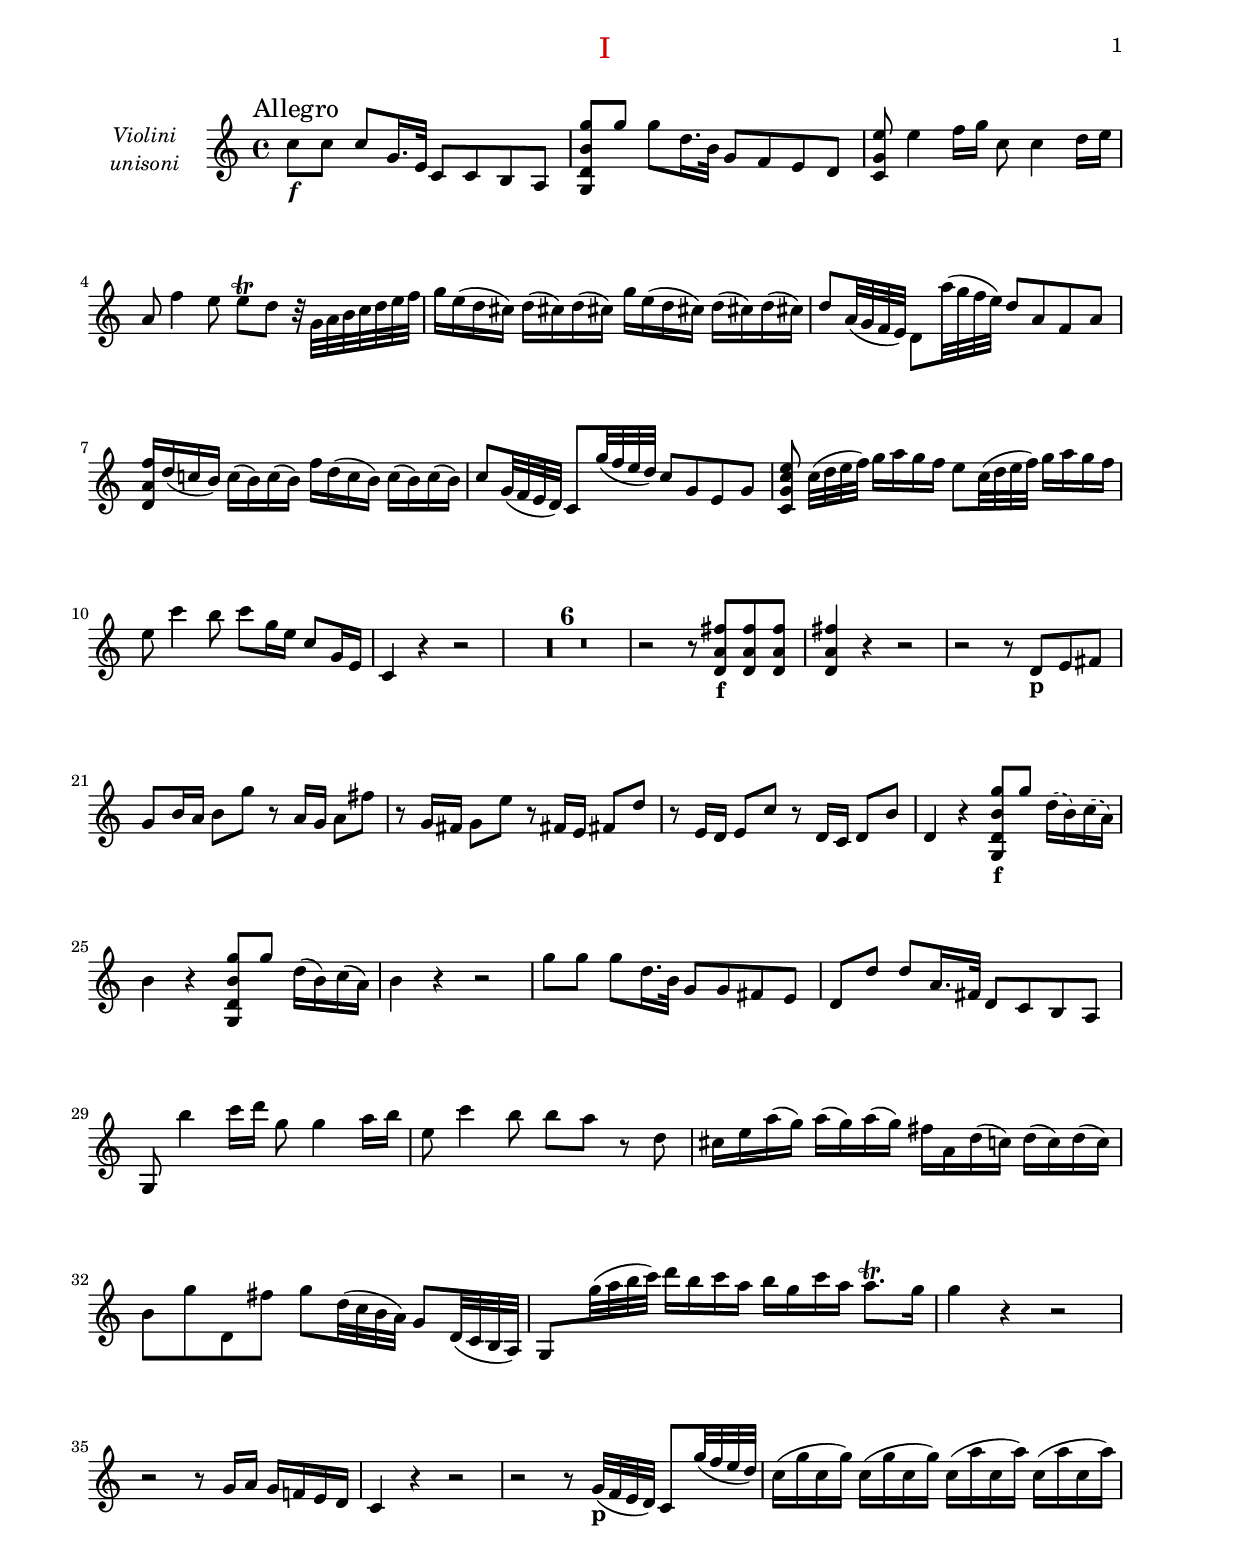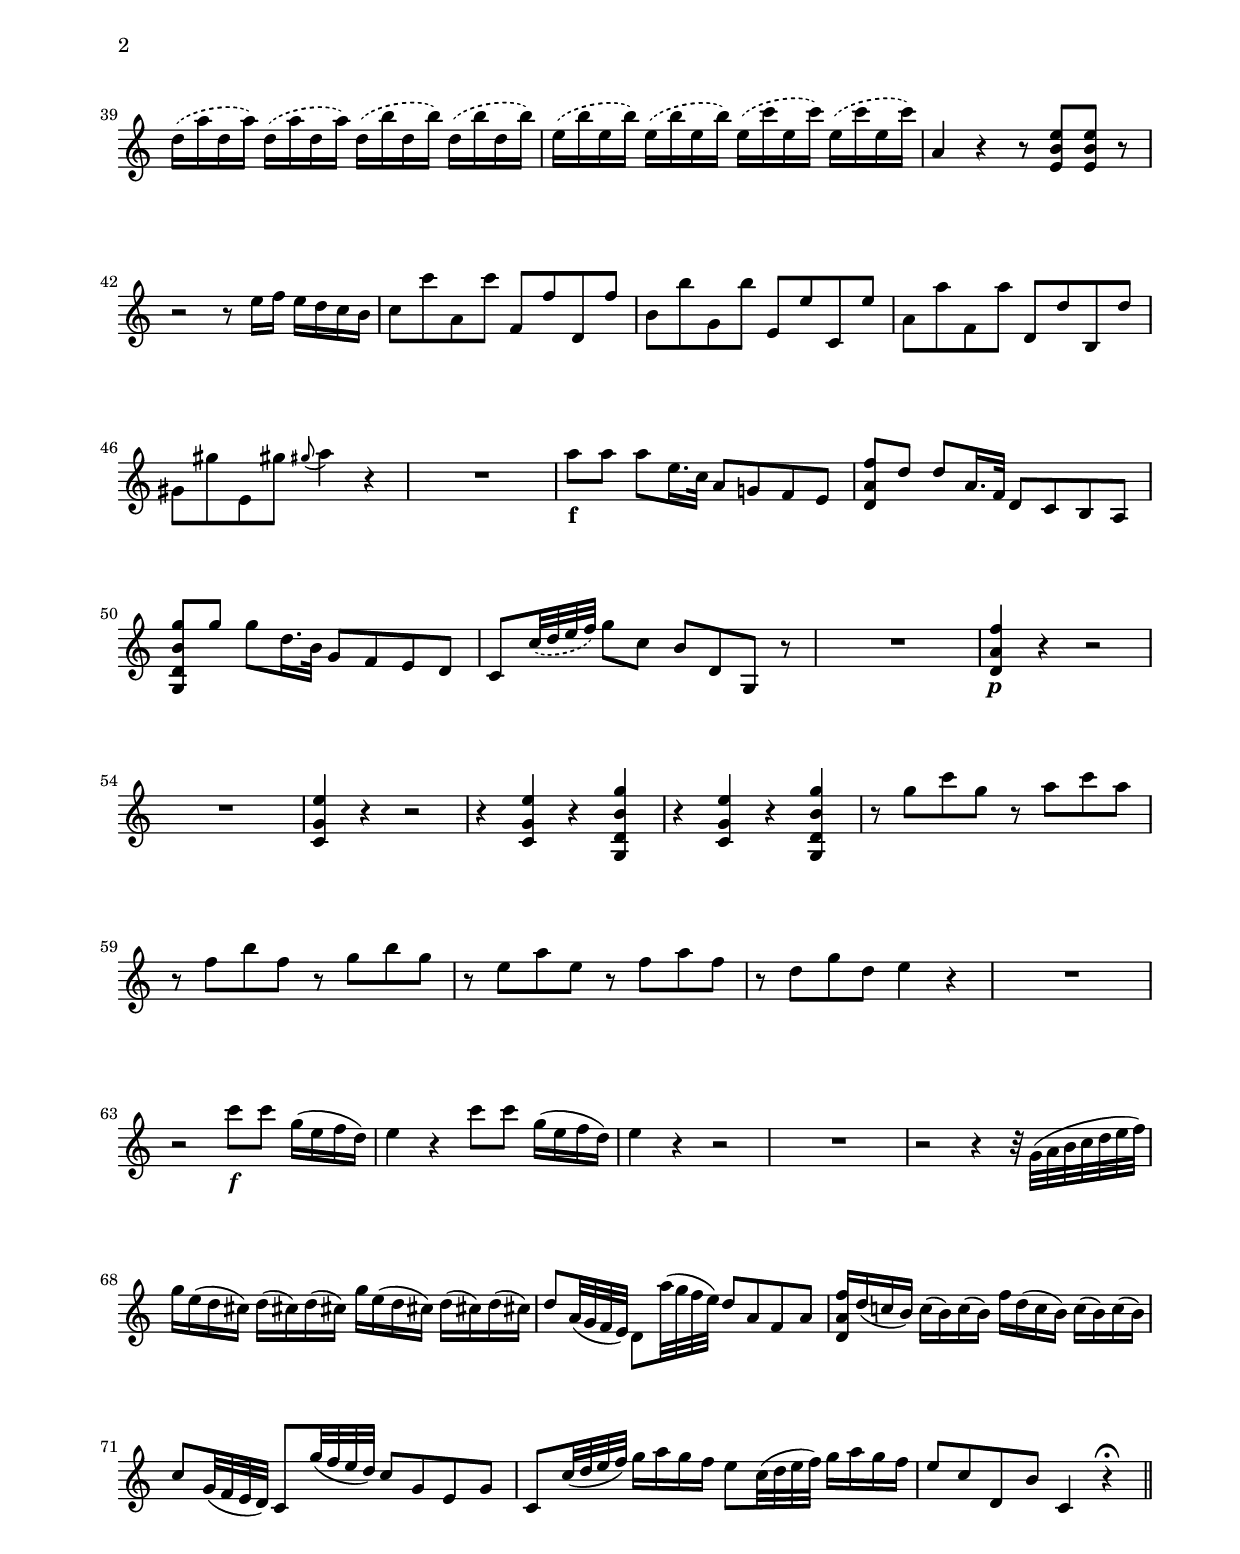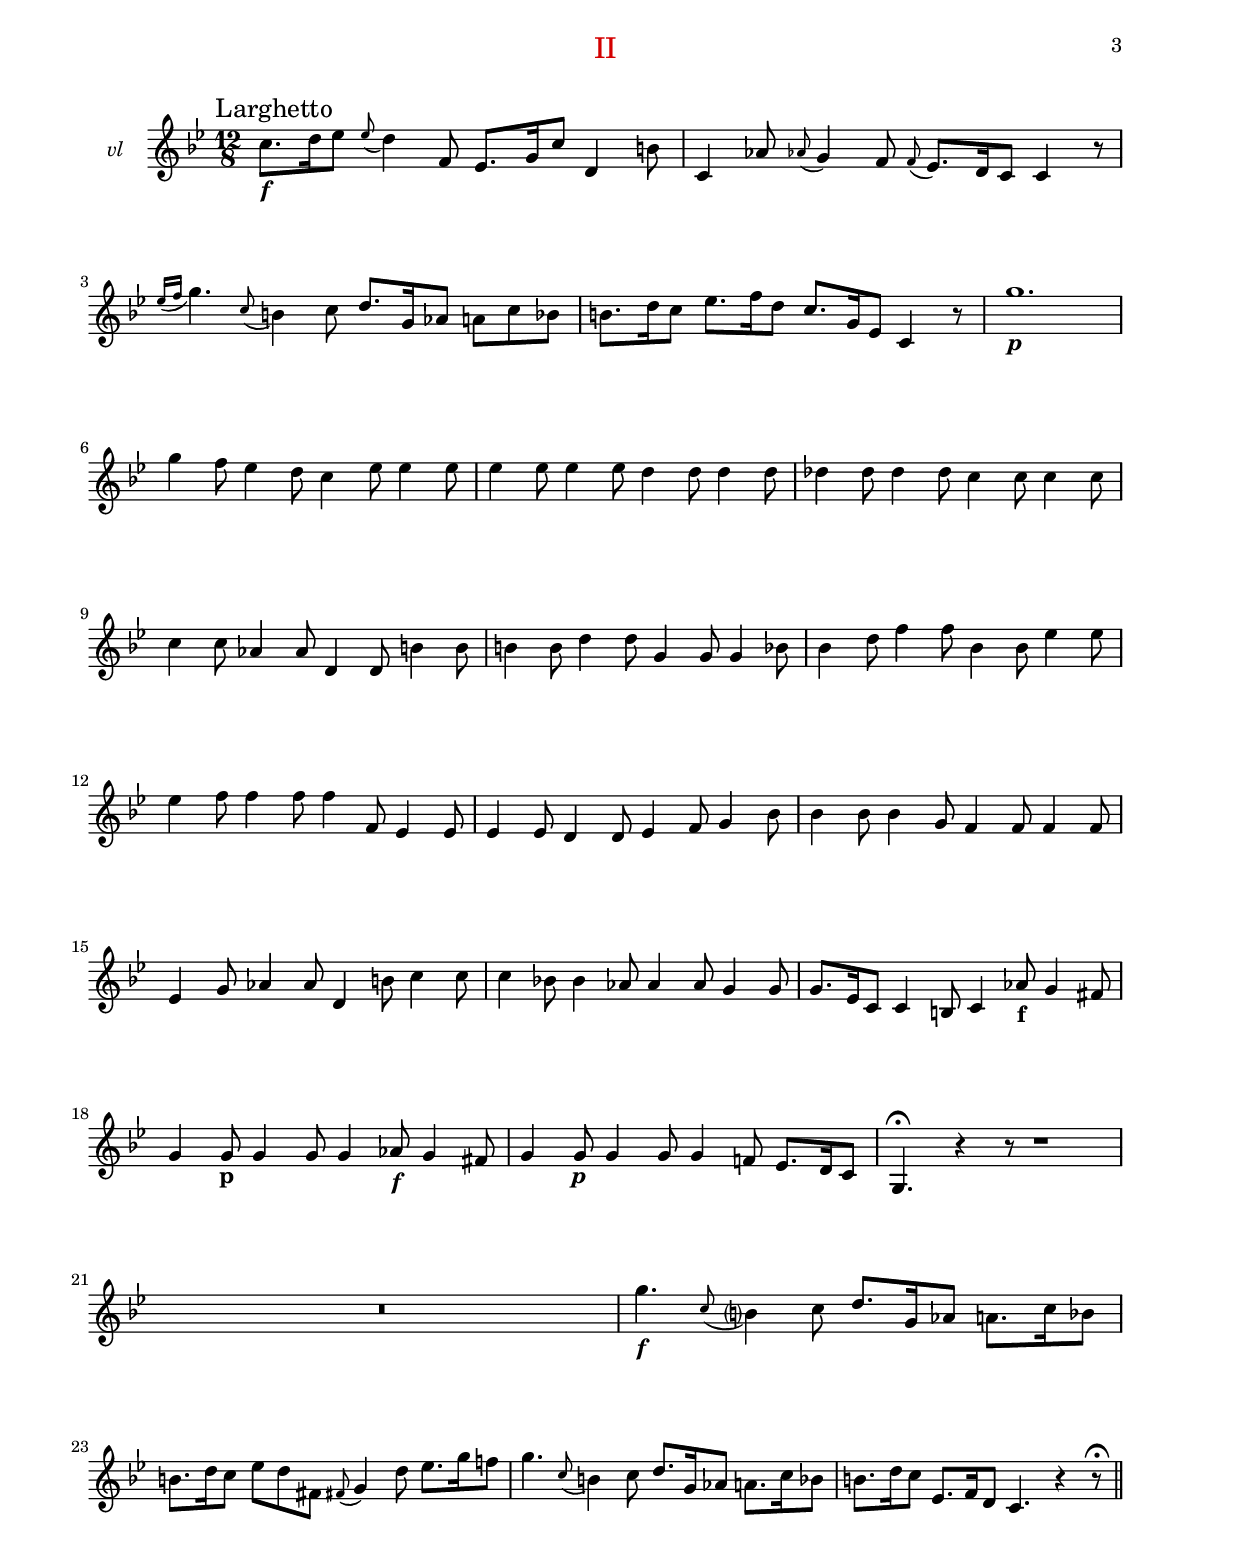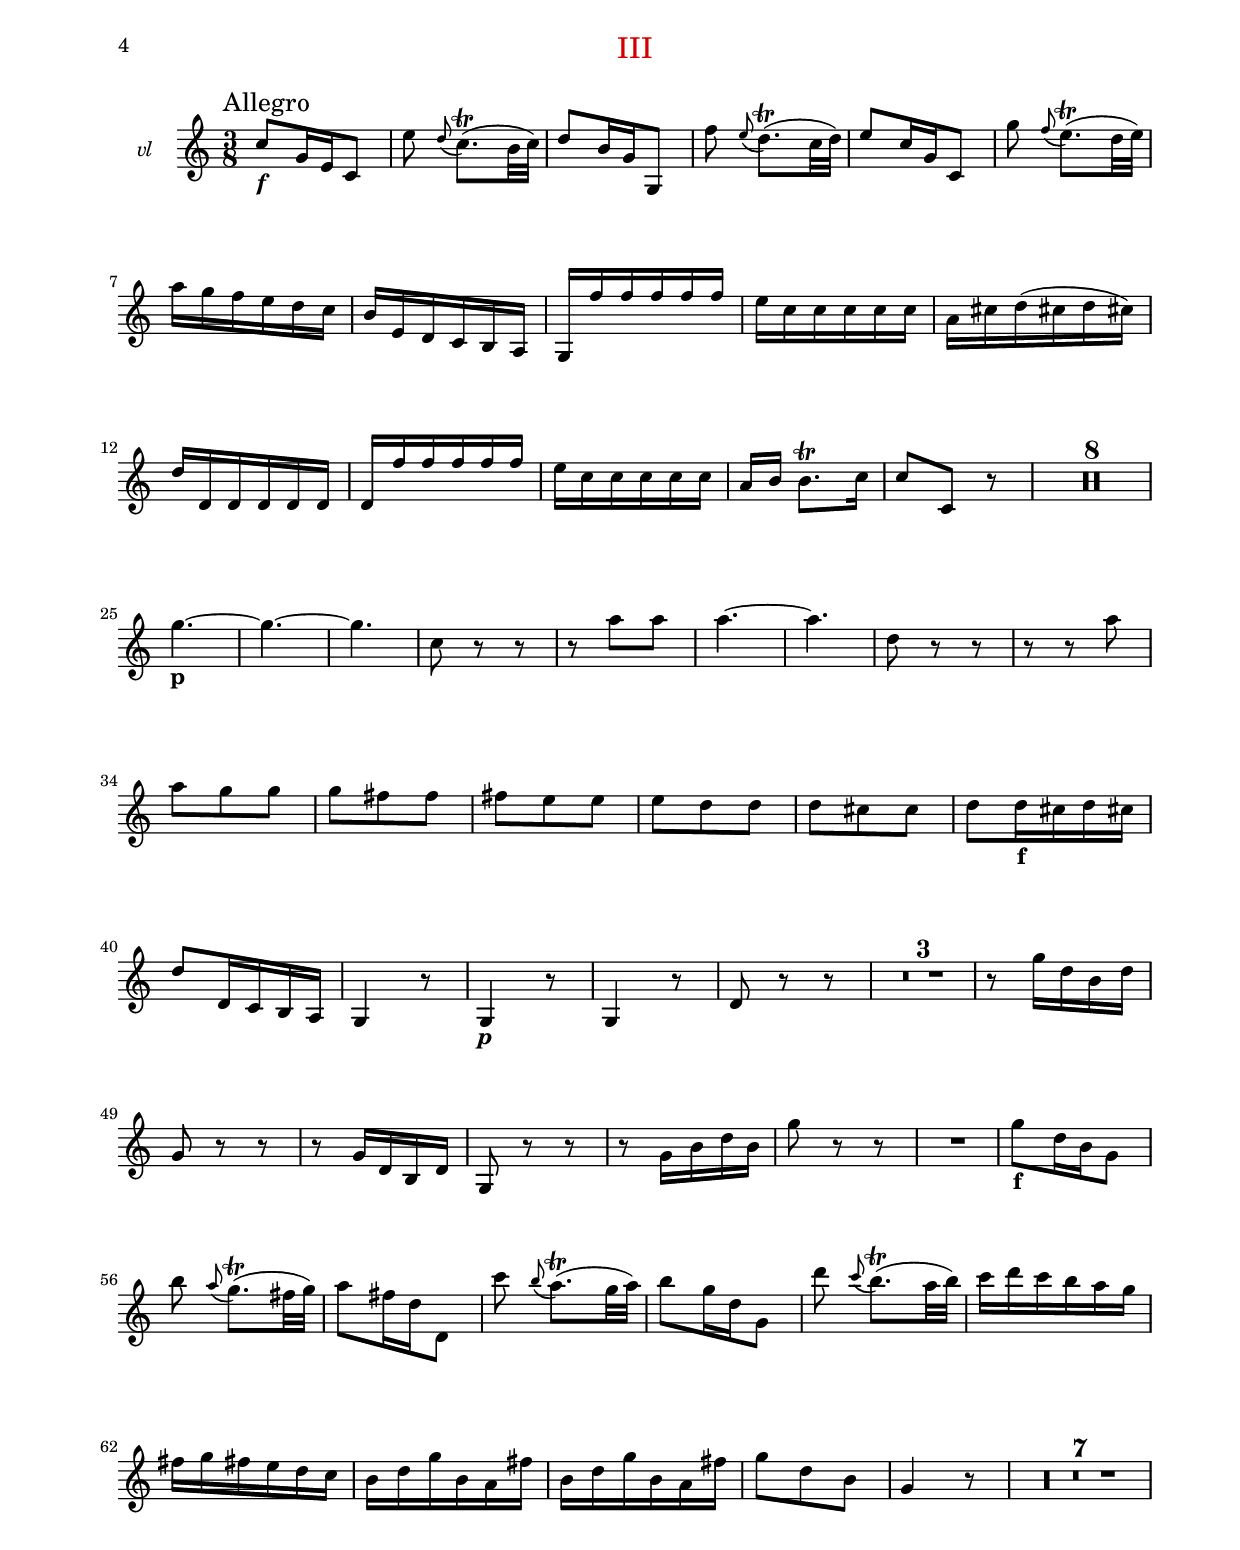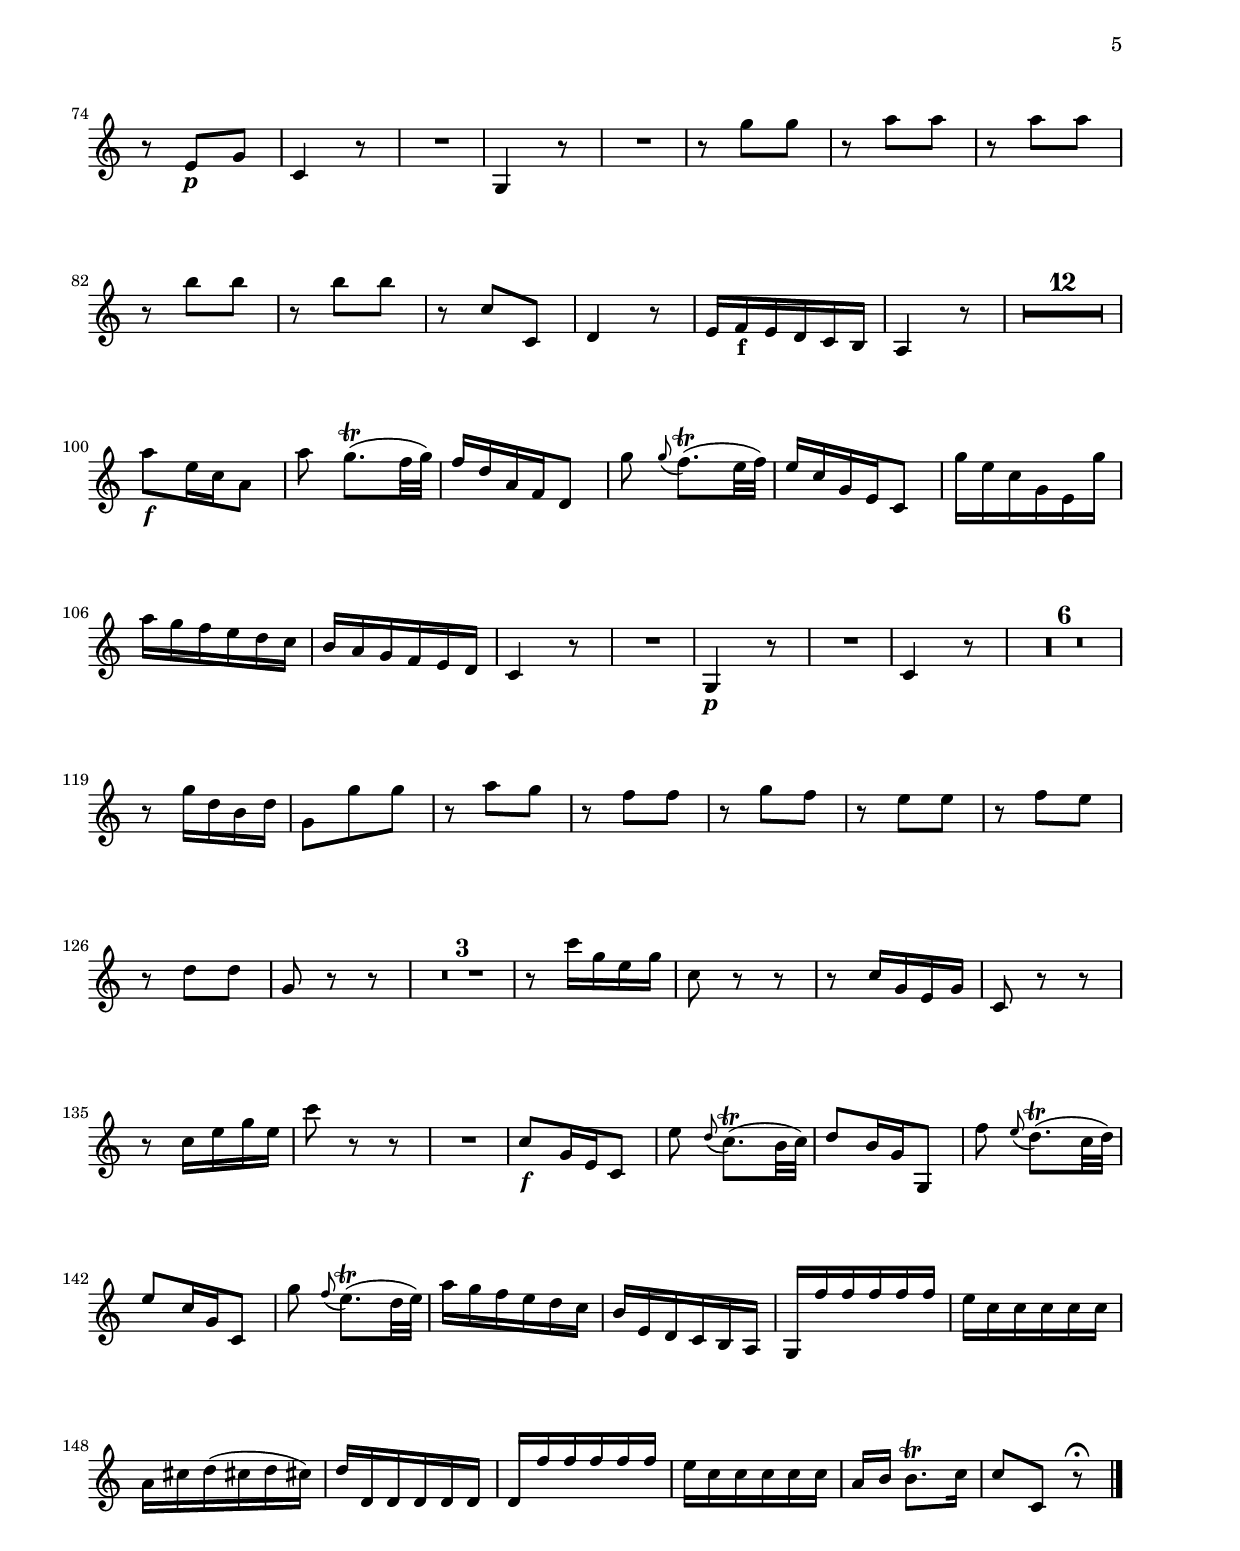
\version "2.22.0"

\include "../definitions.ly"

\paper {
  indent = 1\cm
  top-margin = 1.5\cm
  system-separator-markup = ##f
  system-system-spacing =
    #'((basic-distance . 18)
       (minimum-distance . 18)
       (padding . -100)
       (stretchability . 0))

  top-system-spacing =
    #'((basic-distance . 12)
       (minimum-distance . 12)
       (padding . -100)
       (stretchability . 0))

  top-markup-spacing =
    #'((basic-distance . 0)
       (minimum-distance . 0)
       (padding . -100)
       (stretchability . 0))

  markup-system-spacing =
    #'((basic-distance . 12)
       (minimum-distance . 12)
       (padding . -100)
       (stretchability . 0))

  systems-per-page = #9
}

#(set-global-staff-size 17.82)

\layout {
  \context {
    \Staff
    instrumentName = "vl"
  }
}

\book {
  \bookpart {
    \header {
      number = "I"
    }
    \paper { indent = 2\cm }
    \score {
      <<
        \new Staff {
          \set Staff.instrumentName = \markup \center-column { "Violini" "unisoni" }
          \FirstViolino
        }
      >>
    }
  }
  \bookpart {
    \header {
      number = "II"
    }
    \score {
      <<
        \new Staff { \SecondViolino }
      >>
    }
  }
  \bookpart {
    \header {
      number = "III"
    }
    \score {
      <<
        \new Staff { \ThirdViolino }
      >>
    }
  }
}
